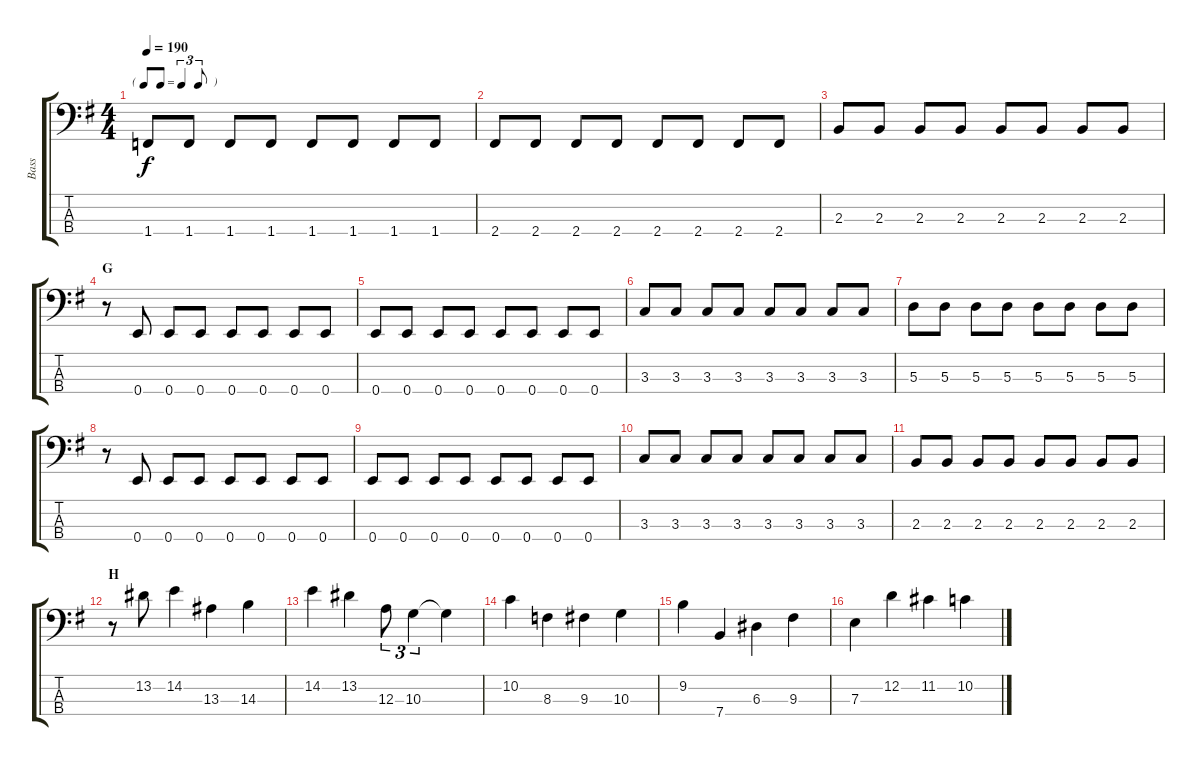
\track ("Bass" "Bass") {instrument electricbasspick}
\staff {score tabs}
\tuning (G2 D2 A1 E1) {hide}
\ts (4 4)
\tf triplet8th
\tempo 190
\clef f4
\ks g
1.4.8{dy f} 1.4.8 1.4.8 1.4.8 1.4.8 1.4.8 1.4.8 1.4.8 |
2.4.8 2.4.8 2.4.8 2.4.8 2.4.8 2.4.8 2.4.8 2.4.8 |
2.3.8 2.3.8 2.3.8 2.3.8 2.3.8 2.3.8 2.3.8 2.3.8 |
\section ("" "G")
r.8 0.4.8 0.4.8 0.4.8 0.4.8 0.4.8 0.4.8 0.4.8 |
0.4.8 0.4.8 0.4.8 0.4.8 0.4.8 0.4.8 0.4.8 0.4.8 |
3.3.8 3.3.8 3.3.8 3.3.8 3.3.8 3.3.8 3.3.8 3.3.8 |
5.3.8 5.3.8 5.3.8 5.3.8 5.3.8 5.3.8 5.3.8 5.3.8 |
r.8 0.4.8 0.4.8 0.4.8 0.4.8 0.4.8 0.4.8 0.4.8 |
0.4.8 0.4.8 0.4.8 0.4.8 0.4.8 0.4.8 0.4.8 0.4.8 |
3.3.8 3.3.8 3.3.8 3.3.8 3.3.8 3.3.8 3.3.8 3.3.8 |
2.3.8 2.3.8 2.3.8 2.3.8 2.3.8 2.3.8 2.3.8 2.3.8 |
\section ("" "H")
r.8{volume 10} 13.2.8 14.2.4 13.3.4 14.3.4 |
14.2.4 13.2.4 12.3.8{tu (3 2)} 10.3.4{tu (3 2)} 10.3{t}.4 |
10.2.4 8.3.4 9.3.4 10.3.4 |
9.2.4 7.4.4 6.3.4 9.3.4 |
7.3.4 12.2.4 11.2.4 10.2.4
